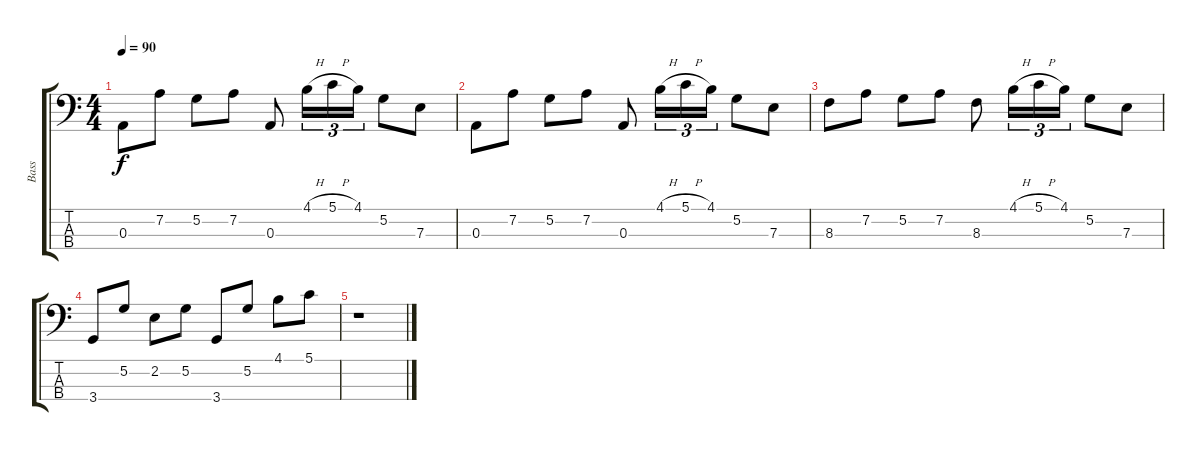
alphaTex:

\track ("Bass" "Bass") {instrument electricbasspick}
\staff {score tabs}
\tuning (G2 D2 A1 E1) {hide}
\ts (4 4)
\tempo 90
\clef f4
\ks c
0.3.8{dy f} 7.2.8 5.2.8 7.2.8 0.3.8 4.1{h}.16{tu (3 2)} 5.1{h}.16{tu (3 2)} 4.1.16{tu (3 2)} 5.2.8 7.3.8 |
0.3.8 7.2.8 5.2.8 7.2.8 0.3.8 4.1{h}.16{tu (3 2)} 5.1{h}.16{tu (3 2)} 4.1.16{tu (3 2)} 5.2.8 7.3.8 |
8.3.8 7.2.8 5.2.8 7.2.8 8.3.8 4.1{h}.16{tu (3 2)} 5.1{h}.16{tu (3 2)} 4.1.16{tu (3 2)} 5.2.8 7.3.8 |
3.4.8 5.2.8 2.2.8 5.2.8 3.4.8 5.2.8 4.1.8 5.1.8 |
r.1
